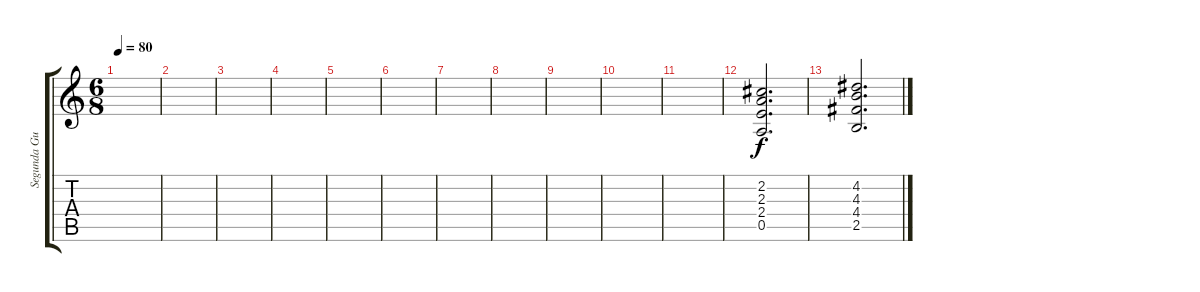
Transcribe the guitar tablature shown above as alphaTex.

\track ("Segunda Guitarra" "Segunda Gu") {instrument overdrivenguitar}
\staff {score tabs}
\tuning (E4 B3 G3 D3 A2 E2) {hide}
\ts (6 8)
\tempo 80
\clef g2
\ks c
|
|
|
|
|
|
|
|
|
|
|
(2.2 2.3 2.4 0.5).2{d} |
(4.2 4.3 4.4 2.5).2{d}
